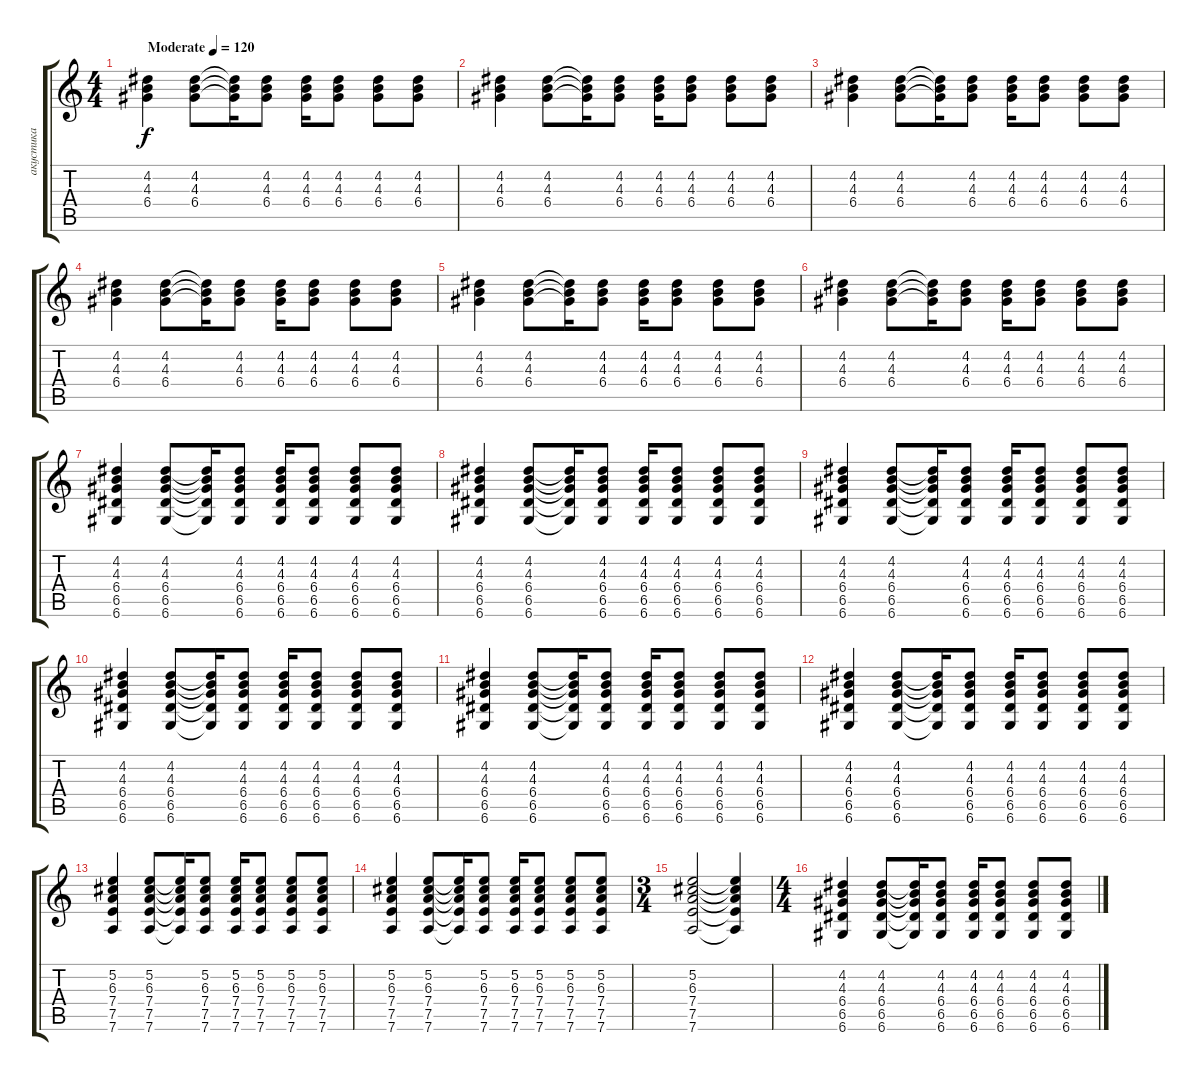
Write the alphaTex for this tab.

\track ("акустика" "акустика") {instrument acousticguitarsteel}
\staff {score tabs}
\tuning (E4 B3 G3 D3 A2 D2) {hide}
\ts (4 4)
\tempo (120 "Moderate")
\tempo 80
\tempo (120 "Moderate")
\clef g2
\ks c
(4.2 4.3 6.4).4{dy f instrument acousticguitarsteel} (4.2 4.3 6.4).8 (4.2{t} 4.3{t} 6.4{t}).16 (4.2 4.3 6.4).8 (4.2 4.3 6.4).16 (4.2 4.3 6.4).8 (4.2 4.3 6.4).8 (4.2 4.3 6.4).8 |
(4.2 4.3 6.4).4 (4.2 4.3 6.4).8 (4.2{t} 4.3{t} 6.4{t}).16 (4.2 4.3 6.4).8 (4.2 4.3 6.4).16 (4.2 4.3 6.4).8 (4.2 4.3 6.4).8 (4.2 4.3 6.4).8 |
(4.2 4.3 6.4).4{volume 6} (4.2 4.3 6.4).8 (4.2{t} 4.3{t} 6.4{t}).16 (4.2 4.3 6.4).8 (4.2 4.3 6.4).16 (4.2 4.3 6.4).8 (4.2 4.3 6.4).8 (4.2 4.3 6.4).8 |
(4.2 4.3 6.4).4 (4.2 4.3 6.4).8 (4.2{t} 4.3{t} 6.4{t}).16 (4.2 4.3 6.4).8 (4.2 4.3 6.4).16 (4.2 4.3 6.4).8 (4.2 4.3 6.4).8 (4.2 4.3 6.4).8 |
(4.2 4.3 6.4).4 (4.2 4.3 6.4).8 (4.2{t} 4.3{t} 6.4{t}).16 (4.2 4.3 6.4).8 (4.2 4.3 6.4).16 (4.2 4.3 6.4).8 (4.2 4.3 6.4).8 (4.2 4.3 6.4).8 |
(4.2 4.3 6.4).4 (4.2 4.3 6.4).8 (4.2{t} 4.3{t} 6.4{t}).16 (4.2 4.3 6.4).8 (4.2 4.3 6.4).16 (4.2 4.3 6.4).8 (4.2 4.3 6.4).8 (4.2 4.3 6.4).8 |
(4.2 4.3 6.4 6.5 6.6).4{volume 12 instrument acousticguitarnylon} (4.2 4.3 6.4 6.5 6.6).8 (4.2{t} 4.3{t} 6.4{t} 6.5{t} 6.6{t}).16 (4.2 4.3 6.4 6.5 6.6).8 (4.2 4.3 6.4 6.5 6.6).16 (4.2 4.3 6.4 6.5 6.6).8 (4.2 4.3 6.4 6.5 6.6).8 (4.2 4.3 6.4 6.5 6.6).8 |
(4.2 4.3 6.4 6.5 6.6).4 (4.2 4.3 6.4 6.5 6.6).8 (4.2{t} 4.3{t} 6.4{t} 6.5{t} 6.6{t}).16 (4.2 4.3 6.4 6.5 6.6).8 (4.2 4.3 6.4 6.5 6.6).16 (4.2 4.3 6.4 6.5 6.6).8 (4.2 4.3 6.4 6.5 6.6).8 (4.2 4.3 6.4 6.5 6.6).8 |
(4.2 4.3 6.4 6.5 6.6).4 (4.2 4.3 6.4 6.5 6.6).8 (4.2{t} 4.3{t} 6.4{t} 6.5{t} 6.6{t}).16 (4.2 4.3 6.4 6.5 6.6).8 (4.2 4.3 6.4 6.5 6.6).16 (4.2 4.3 6.4 6.5 6.6).8 (4.2 4.3 6.4 6.5 6.6).8 (4.2 4.3 6.4 6.5 6.6).8 |
(4.2 4.3 6.4 6.5 6.6).4 (4.2 4.3 6.4 6.5 6.6).8 (4.2{t} 4.3{t} 6.4{t} 6.5{t} 6.6{t}).16 (4.2 4.3 6.4 6.5 6.6).8 (4.2 4.3 6.4 6.5 6.6).16 (4.2 4.3 6.4 6.5 6.6).8 (4.2 4.3 6.4 6.5 6.6).8 (4.2 4.3 6.4 6.5 6.6).8 |
(4.2 4.3 6.4 6.5 6.6).4 (4.2 4.3 6.4 6.5 6.6).8 (4.2{t} 4.3{t} 6.4{t} 6.5{t} 6.6{t}).16 (4.2 4.3 6.4 6.5 6.6).8 (4.2 4.3 6.4 6.5 6.6).16 (4.2 4.3 6.4 6.5 6.6).8 (4.2 4.3 6.4 6.5 6.6).8 (4.2 4.3 6.4 6.5 6.6).8 |
(4.2 4.3 6.4 6.5 6.6).4 (4.2 4.3 6.4 6.5 6.6).8 (4.2{t} 4.3{t} 6.4{t} 6.5{t} 6.6{t}).16 (4.2 4.3 6.4 6.5 6.6).8 (4.2 4.3 6.4 6.5 6.6).16 (4.2 4.3 6.4 6.5 6.6).8 (4.2 4.3 6.4 6.5 6.6).8 (4.2 4.3 6.4 6.5 6.6).8 |
(5.2 6.3 7.4 7.5 7.6).4 (5.2 6.3 7.4 7.5 7.6).8 (5.2{t} 6.3{t} 7.4{t} 7.5{t} 7.6{t}).16 (5.2 6.3 7.4 7.5 7.6).8 (5.2 6.3 7.4 7.5 7.6).16 (5.2 6.3 7.4 7.5 7.6).8 (5.2 6.3 7.4 7.5 7.6).8 (5.2 6.3 7.4 7.5 7.6).8 |
(5.2 6.3 7.4 7.5 7.6).4 (5.2 6.3 7.4 7.5 7.6).8 (5.2{t} 6.3{t} 7.4{t} 7.5{t} 7.6{t}).16 (5.2 6.3 7.4 7.5 7.6).8 (5.2 6.3 7.4 7.5 7.6).16 (5.2 6.3 7.4 7.5 7.6).8 (5.2 6.3 7.4 7.5 7.6).8 (5.2 6.3 7.4 7.5 7.6).8 |
\ts (3 4)
(5.2 6.3 7.4 7.5 7.6).2 (5.2{t} 6.3{t} 7.4{t} 7.5{t} 7.6{t}).4 |
\ts (4 4)
(4.2 4.3 6.4 6.5 6.6).4{volume 12 instrument acousticguitarnylon} (4.2 4.3 6.4 6.5 6.6).8 (4.2{t} 4.3{t} 6.4{t} 6.5{t} 6.6{t}).16 (4.2 4.3 6.4 6.5 6.6).8 (4.2 4.3 6.4 6.5 6.6).16 (4.2 4.3 6.4 6.5 6.6).8 (4.2 4.3 6.4 6.5 6.6).8 (4.2 4.3 6.4 6.5 6.6).8
